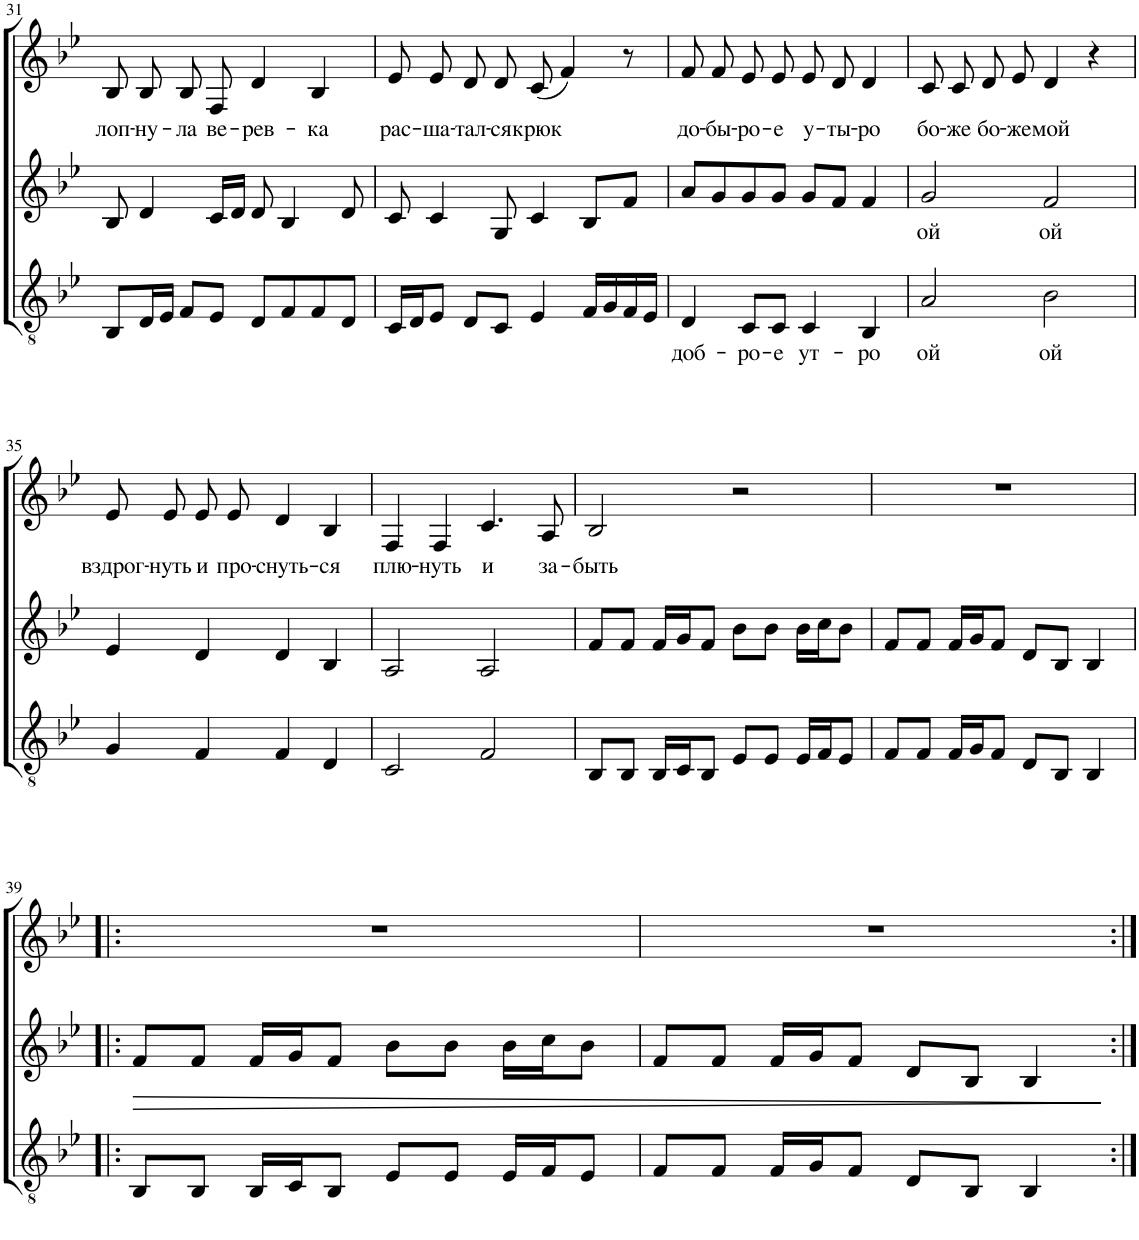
**kern	**text	**kern	**text	**dynam	**kern	**text
*part3	*part3	*part2	*part2	*part2	*part1	*part1
*staff3	*staff3	*staff2	*staff2	*staff2	*staff1	*staff1
*I"Голос	*	*I"Piano	*	*	*I"Голос	*
!!LO:PB:g=z
*clefGv2	*	*clefG2	*	*	*clefG2	*
*Trd1c2	*	*	*	*	*	*
*k[b-e-]	*	*k[b-e-]	*	*	*k[b-e-]	*
*M4/4	*	*M4/4	*	*	*M4/4	*
=31	=31	=31	=31	=31	=31	=31
!	!	!	!	!	!	!LO:LY:b
8BB-/L	.	8B-/	.	.	8B-/L	лоп-
!	!	!	!	!	!	!LO:LY:b
16D/L	.	4d/	.	.	8B-/J	-ну-
16E-/JJ	.	.	.	.	.	.
!	!	!	!	!	!	!LO:LY:b
8F/L	.	.	.	.	8B-/L	-ла
!	!	!	!	!	!	!LO:LY:b
8E-/J	.	16c/LL	.	.	8F/J	ве-
.	.	16d/JJ	.	.	.	.
!	!	!	!	!	!	!LO:LY:b
8D/L	.	8d/	.	.	4d/	-рев-
8F/	.	4B-/	.	.	.	.
!	!	!	!	!	!	!LO:LY:b
8F/	.	.	.	.	4B-/	-ка
8D/J	.	8d/	.	.	.	.
=32	=32	=32	=32	=32	=32	=32
!	!	!	!	!	!	!LO:LY:b
16C/LL	.	8c/	.	.	8e-/L	рас-
16D/J	.	.	.	.	.	.
!	!	!	!	!	!	!LO:LY:b
8E-/J	.	4c/	.	.	8e-/J	-ша-
!	!	!	!	!	!	!LO:LY:b
8D/L	.	.	.	.	8d/L	-тал-
!	!	!	!	!	!	!LO:LY:b
8C/J	.	8G/	.	.	8d/J	-ся
!	!	!	!	!	!	!LO:LY:b
4E-/	.	4c/	.	.	(8c/	крюк
.	.	.	.	.	4f/)	.
16F/LL	.	8B-/L	.	.	.	.
16G/	.	.	.	.	.	.
16F/	.	8f/J	.	.	8r	.
16E-/JJ	.	.	.	.	.	.
=33	=33	=33	=33	=33	=33	=33
!	!LO:LY:b	!	!	!	!	!LO:LY:b
4D/	доб-	8a/L	.	.	8f/L	до-
!	!	!	!	!	!	!LO:LY:b
.	.	8g/	.	.	8f/J	-бы-
!	!LO:LY:b	!	!	!	!	!LO:LY:b
8C/L	-ро-	8g/	.	.	8e-/L	-ро-
!	!LO:LY:b	!	!	!	!	!LO:LY:b
8C/J	-е	8g/J	.	.	8e-/J	-е
!	!LO:LY:b	!	!	!	!	!LO:LY:b
4C/	ут-	8g/L	.	.	8e-/L	у-
!	!	!	!	!	!	!LO:LY:b
.	.	8f/J	.	.	8d/J	-ты-
!	!LO:LY:b	!	!	!	!	!LO:LY:b
4BB-/	-ро	4f/	.	.	4d/	-ро
=34	=34	=34	=34	=34	=34	=34
!	!LO:LY:b	!	!LO:LY:b	!	!	!LO:LY:b
2A/	ой	2g/	ой	.	8c/L	бо-
!	!	!	!	!	!	!LO:LY:b
.	.	.	.	.	8c/J	-же
!	!	!	!	!	!	!LO:LY:b
.	.	.	.	.	8d/L	бо-
!	!	!	!	!	!	!LO:LY:b
.	.	.	.	.	8e-/J	-же
!	!LO:LY:b	!	!LO:LY:b	!	!	!LO:LY:b
2B-\	ой	2f/	ой	.	4d/	мой
.	.	.	.	.	4r	.
!!LO:LB:g=z
=35	=35	=35	=35	=35	=35	=35
!	!	!	!	!	!	!LO:LY:b
4G/	.	4e-/	.	.	8e-/L	вздрог-
!	!	!	!	!	!	!LO:LY:b
.	.	.	.	.	8e-/J	-нуть
!	!	!	!	!	!	!LO:LY:b
4F/	.	4d/	.	.	8e-/L	и
!	!	!	!	!	!	!LO:LY:b
.	.	.	.	.	8e-/J	про-
!	!	!	!	!	!	!LO:LY:b
4F/	.	4d/	.	.	4d/	-снуть-
!	!	!	!	!	!	!LO:LY:b
4D/	.	4B-/	.	.	4B-/	-ся
=36	=36	=36	=36	=36	=36	=36
!	!	!	!	!	!	!LO:LY:b
2C/	.	2A/	.	.	4F/	плю-
!	!	!	!	!	!	!LO:LY:b
.	.	.	.	.	4F/	-нуть
!	!	!	!	!	!	!LO:LY:b
2F/	.	2A/	.	.	4.c/	и
!	!	!	!	!	!	!LO:LY:b
.	.	.	.	.	8A/	за-
=37	=37	=37	=37	=37	=37	=37
!	!	!	!	!	!	!LO:LY:b
8BB-/L	.	8f/L	.	.	2B-/	-быть
8BB-/J	.	8f/J	.	.	.	.
16BB-/LL	.	16f/LL	.	.	.	.
16C/J	.	16g/J	.	.	.	.
8BB-/J	.	8f/J	.	.	.	.
8E-/L	.	8b-\L	.	.	2r	.
8E-/J	.	8b-\J	.	.	.	.
16E-/LL	.	16b-\LL	.	.	.	.
16F/J	.	16cc\J	.	.	.	.
8E-/J	.	8b-\J	.	.	.	.
=38	=38	=38	=38	=38	=38	=38
8F/L	.	8f/L	.	.	1r	.
8F/J	.	8f/J	.	.	.	.
16F/LL	.	16f/LL	.	.	.	.
16G/J	.	16g/J	.	.	.	.
8F/J	.	8f/J	.	.	.	.
8D/L	.	8d/L	.	.	.	.
8BB-/J	.	8B-/J	.	.	.	.
4BB-/	.	4B-/	.	.	.	.
!!LO:LB:g=z
=39!|:	=39!|:	=39!|:	=39!|:	=39!|:	=39!|:	=39!|:
!	!	!	!	!LO:HP:b	!	!
8BB-/L	.	8f/L	.	>	1r	.
8BB-/J	.	8f/J	.	.	.	.
16BB-/LL	.	16f/LL	.	.	.	.
16C/J	.	16g/J	.	.	.	.
8BB-/J	.	8f/J	.	.	.	.
8E-/L	.	8b-\L	.	.	.	.
8E-/J	.	8b-\J	.	.	.	.
16E-/LL	.	16b-\LL	.	.	.	.
16F/J	.	16cc\J	.	.	.	.
8E-/J	.	8b-\J	.	.	.	.
=40	=40	=40	=40	=40	=40	=40
8F/L	.	8f/L	.	.	1r	.
8F/J	.	8f/J	.	.	.	.
16F/LL	.	16f/LL	.	.	.	.
16G/J	.	16g/J	.	.	.	.
8F/J	.	8f/J	.	.	.	.
8D/L	.	8d/L	.	.	.	.
8BB-/J	.	8B-/J	.	.	.	.
4BB-/	.	4B-/	.	.	.	.
.	.	.	.	]	.	.
=:|!	=:|!	=:|!	=:|!	=:|!	=:|!	=:|!
*-	*-	*-	*-	*-	*-	*-
